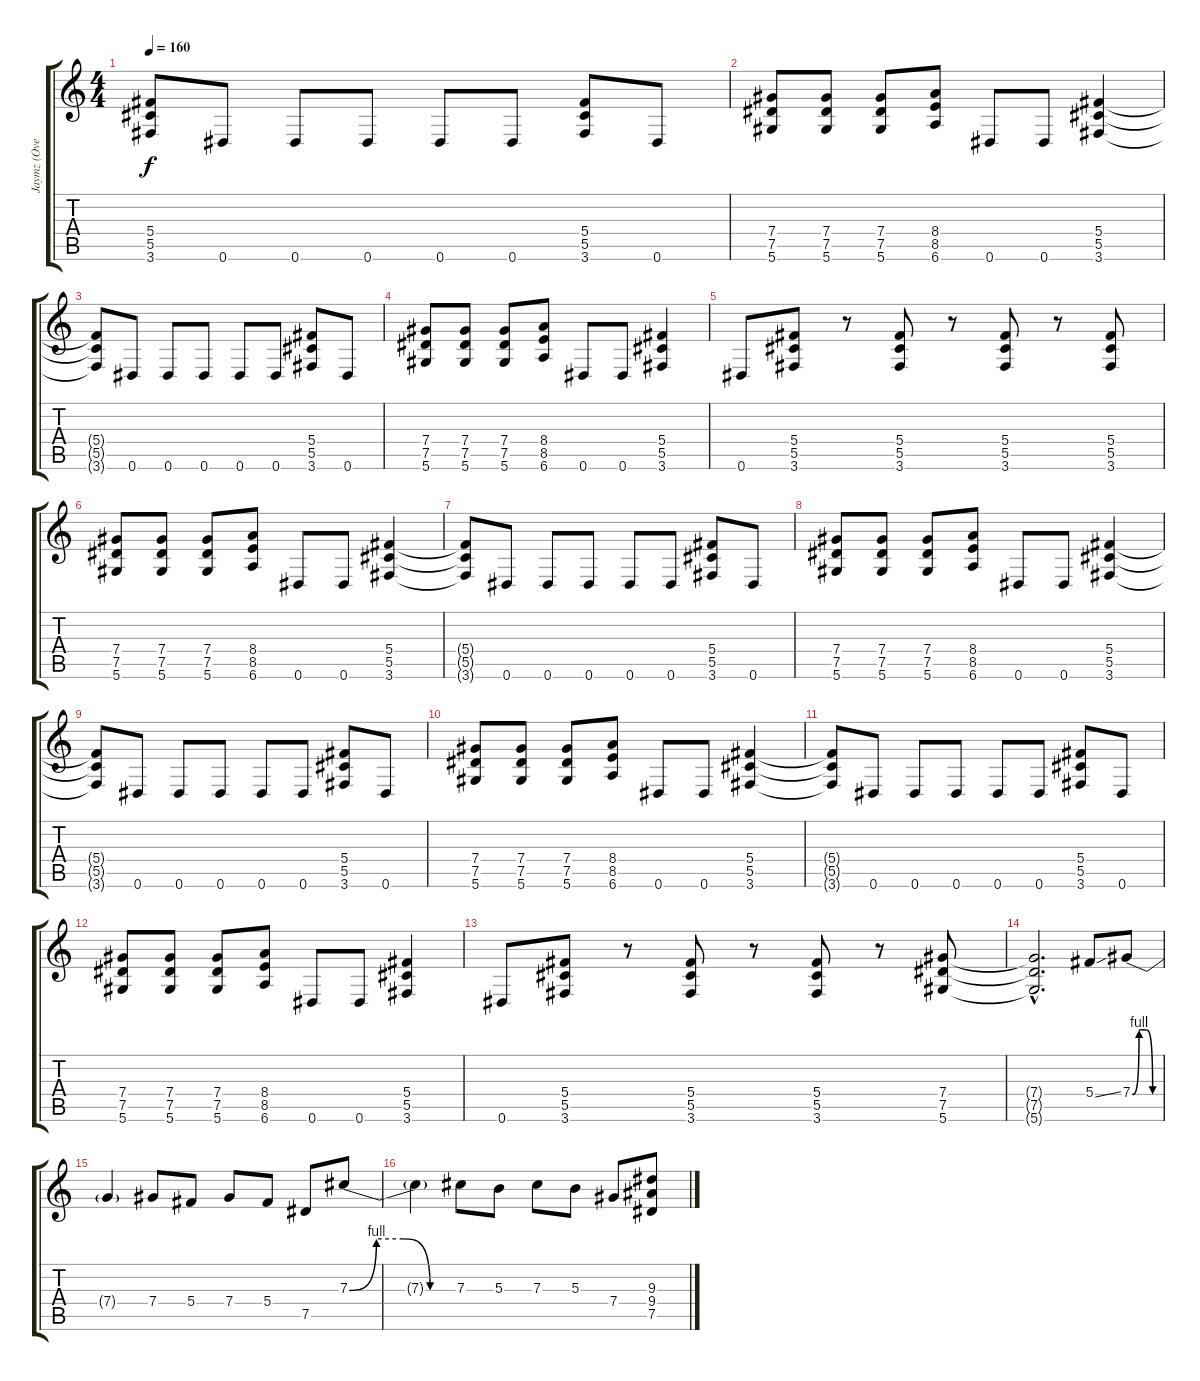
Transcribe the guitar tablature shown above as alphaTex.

\track ("Jaymz (Overdriven Guitar)" "Jaymz (Ove") {instrument overdrivenguitar}
\staff {score tabs}
\tuning (Eb4 Bb3 Gb3 Db3 Ab2 Eb2) {hide}
\ts (4 4)
\tempo 160
\clef g2
\ks c
(5.4{t} 5.5{t} 3.6{t}).8{dy f} 0.6.8 0.6.8 0.6.8 0.6.8 0.6.8 (5.4 5.5 3.6).8 0.6.8 |
(7.4 7.5 5.6).8 (7.4 7.5 5.6).8 (7.4 7.5 5.6).8 (8.4 8.5 6.6).8 0.6.8 0.6.8 (5.4 5.5 3.6).4 |
(5.4{t} 5.5{t} 3.6{t}).8 0.6.8 0.6.8 0.6.8 0.6.8 0.6.8 (5.4 5.5 3.6).8 0.6.8 |
(7.4 7.5 5.6).8 (7.4 7.5 5.6).8 (7.4 7.5 5.6).8 (8.4 8.5 6.6).8 0.6.8 0.6.8 (5.4 5.5 3.6).4 |
0.6.8 (5.4 5.5 3.6).8 r.8 (5.4 5.5 3.6).8 r.8 (5.4 5.5 3.6).8 r.8 (5.4 5.5 3.6).8 |
(7.4 7.5 5.6).8 (7.4 7.5 5.6).8 (7.4 7.5 5.6).8 (8.4 8.5 6.6).8 0.6.8 0.6.8 (5.4 5.5 3.6).4 |
(5.4{t} 5.5{t} 3.6{t}).8 0.6.8 0.6.8 0.6.8 0.6.8 0.6.8 (5.4 5.5 3.6).8 0.6.8 |
(7.4 7.5 5.6).8 (7.4 7.5 5.6).8 (7.4 7.5 5.6).8 (8.4 8.5 6.6).8 0.6.8 0.6.8 (5.4 5.5 3.6).4 |
(5.4{t} 5.5{t} 3.6{t}).8 0.6.8 0.6.8 0.6.8 0.6.8 0.6.8 (5.4 5.5 3.6).8 0.6.8 |
(7.4 7.5 5.6).8 (7.4 7.5 5.6).8 (7.4 7.5 5.6).8 (8.4 8.5 6.6).8 0.6.8 0.6.8 (5.4 5.5 3.6).4 |
(5.4{t} 5.5{t} 3.6{t}).8 0.6.8 0.6.8 0.6.8 0.6.8 0.6.8 (5.4 5.5 3.6).8 0.6.8 |
(7.4 7.5 5.6).8 (7.4 7.5 5.6).8 (7.4 7.5 5.6).8 (8.4 8.5 6.6).8 0.6.8 0.6.8 (5.4 5.5 3.6).4 |
0.6.8 (5.4 5.5 3.6).8 r.8 (5.4 5.5 3.6).8 r.8 (5.4 5.5 3.6).8 r.8 (7.4 7.5 5.6).8 |
(7.4{hac t} 7.5{hac t} 5.6{hac t}).2{d} 5.4{ss}.8 7.4{be (custom 0 0 15 4 30 4 45 0 60 0)}.8 |
7.4{t}.4 7.4.8 5.4.8 7.4.8 5.4.8 7.5.8 7.3{be (custom 0 0 15 4 30 4 45 0 60 0)}.8 |
7.3{t}.4 7.3.8 5.3.8 7.3.8 5.3.8 7.4.8 (9.3 9.4 7.5).8
